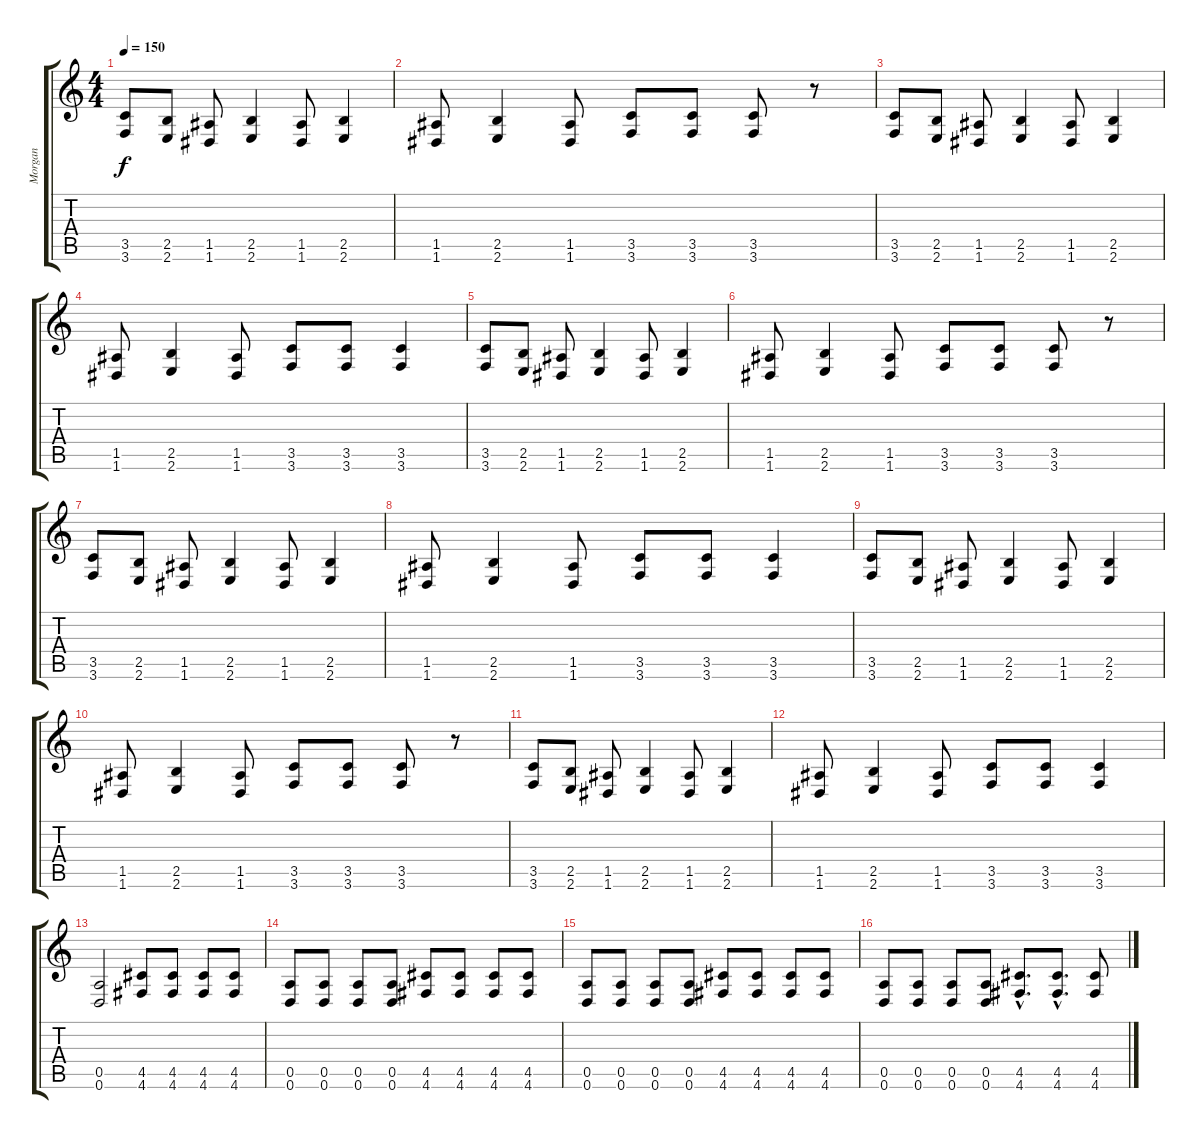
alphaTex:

\track ("Morgan" "Morgan") {instrument distortionguitar}
\staff {score tabs}
\tuning (E4 B3 G3 D3 A2 D2) {hide}
\ts (4 4)
\tempo 150
\clef g2
\ks c
(3.5 3.6).8{dy f} (2.5 2.6).8 (1.5 1.6).8 (2.5 2.6).4 (1.5 1.6).8 (2.5 2.6).4 |
(1.5 1.6).8 (2.5 2.6).4 (1.5 1.6).8 (3.5 3.6).8 (3.5 3.6).8 (3.5 3.6).8 r.8 |
(3.5 3.6).8 (2.5 2.6).8 (1.5 1.6).8 (2.5 2.6).4 (1.5 1.6).8 (2.5 2.6).4 |
(1.5 1.6).8 (2.5 2.6).4 (1.5 1.6).8 (3.5 3.6).8 (3.5 3.6).8 (3.5 3.6).4 |
(3.5 3.6).8 (2.5 2.6).8 (1.5 1.6).8 (2.5 2.6).4 (1.5 1.6).8 (2.5 2.6).4 |
(1.5 1.6).8 (2.5 2.6).4 (1.5 1.6).8 (3.5 3.6).8 (3.5 3.6).8 (3.5 3.6).8 r.8 |
(3.5 3.6).8 (2.5 2.6).8 (1.5 1.6).8 (2.5 2.6).4 (1.5 1.6).8 (2.5 2.6).4 |
(1.5 1.6).8 (2.5 2.6).4 (1.5 1.6).8 (3.5 3.6).8 (3.5 3.6).8 (3.5 3.6).4 |
(3.5 3.6).8 (2.5 2.6).8 (1.5 1.6).8 (2.5 2.6).4 (1.5 1.6).8 (2.5 2.6).4 |
(1.5 1.6).8 (2.5 2.6).4 (1.5 1.6).8 (3.5 3.6).8 (3.5 3.6).8 (3.5 3.6).8 r.8 |
(3.5 3.6).8 (2.5 2.6).8 (1.5 1.6).8 (2.5 2.6).4 (1.5 1.6).8 (2.5 2.6).4 |
(1.5 1.6).8 (2.5 2.6).4 (1.5 1.6).8 (3.5 3.6).8 (3.5 3.6).8 (3.5 3.6).4 |
(0.5 0.6).2 (4.5 4.6).8 (4.5 4.6).8 (4.5 4.6).8 (4.5 4.6).8 |
(0.5 0.6).8 (0.5 0.6).8 (0.5 0.6).8 (0.5 0.6).8 (4.5 4.6).8 (4.5 4.6).8 (4.5 4.6).8 (4.5 4.6).8 |
(0.5 0.6).8 (0.5 0.6).8 (0.5 0.6).8 (0.5 0.6).8 (4.5 4.6).8 (4.5 4.6).8 (4.5 4.6).8 (4.5 4.6).8 |
(0.5 0.6).8 (0.5 0.6).8 (0.5 0.6).8 (0.5 0.6).8 (4.5{hac} 4.6{hac}).8{d} (4.5{hac} 4.6{hac}).8{d} (4.5 4.6).8
